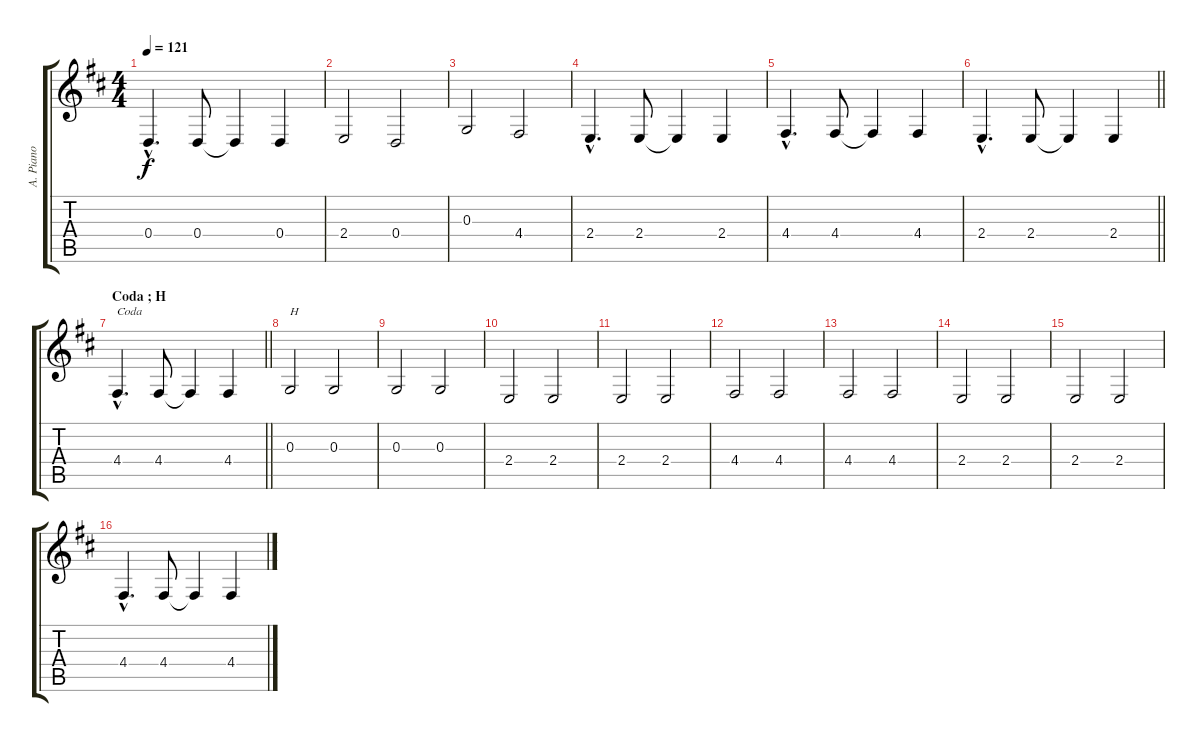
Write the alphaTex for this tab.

\track ("A. Piano" "A. Piano") {instrument acousticgrandpiano}
\staff {score tabs}
\tuning (E4 B3 G3 D3 A2 E2) {hide}
\ts (4 4)
\tempo 121
\clef g2
\ks d
0.4{hac}.4{d dy f} 0.4.8 0.4{t}.4 0.4.4 |
2.4.2 0.4.2 |
0.3.2 4.4.2 |
2.4{hac}.4{d} 2.4.8 2.4{t}.4 2.4.4 |
4.4{hac}.4{d} 4.4.8 4.4{t}.4 4.4.4 |
\barLineRight lightlight
2.4{hac}.4{d} 2.4.8 2.4{t}.4 2.4.4 |
\section ("" "Coda ; H")
\barLineRight lightlight
4.4{hac}.4{d txt "Coda"} 4.4.8 4.4{t}.4 4.4.4 |
0.3.2{txt "H"} 0.3.2 |
0.3.2 0.3.2 |
2.4.2 2.4.2 |
2.4.2 2.4.2 |
4.4.2 4.4.2 |
4.4.2 4.4.2 |
2.4.2 2.4.2 |
2.4.2 2.4.2 |
4.4{hac}.4{d} 4.4.8 4.4{t}.4 4.4.4
